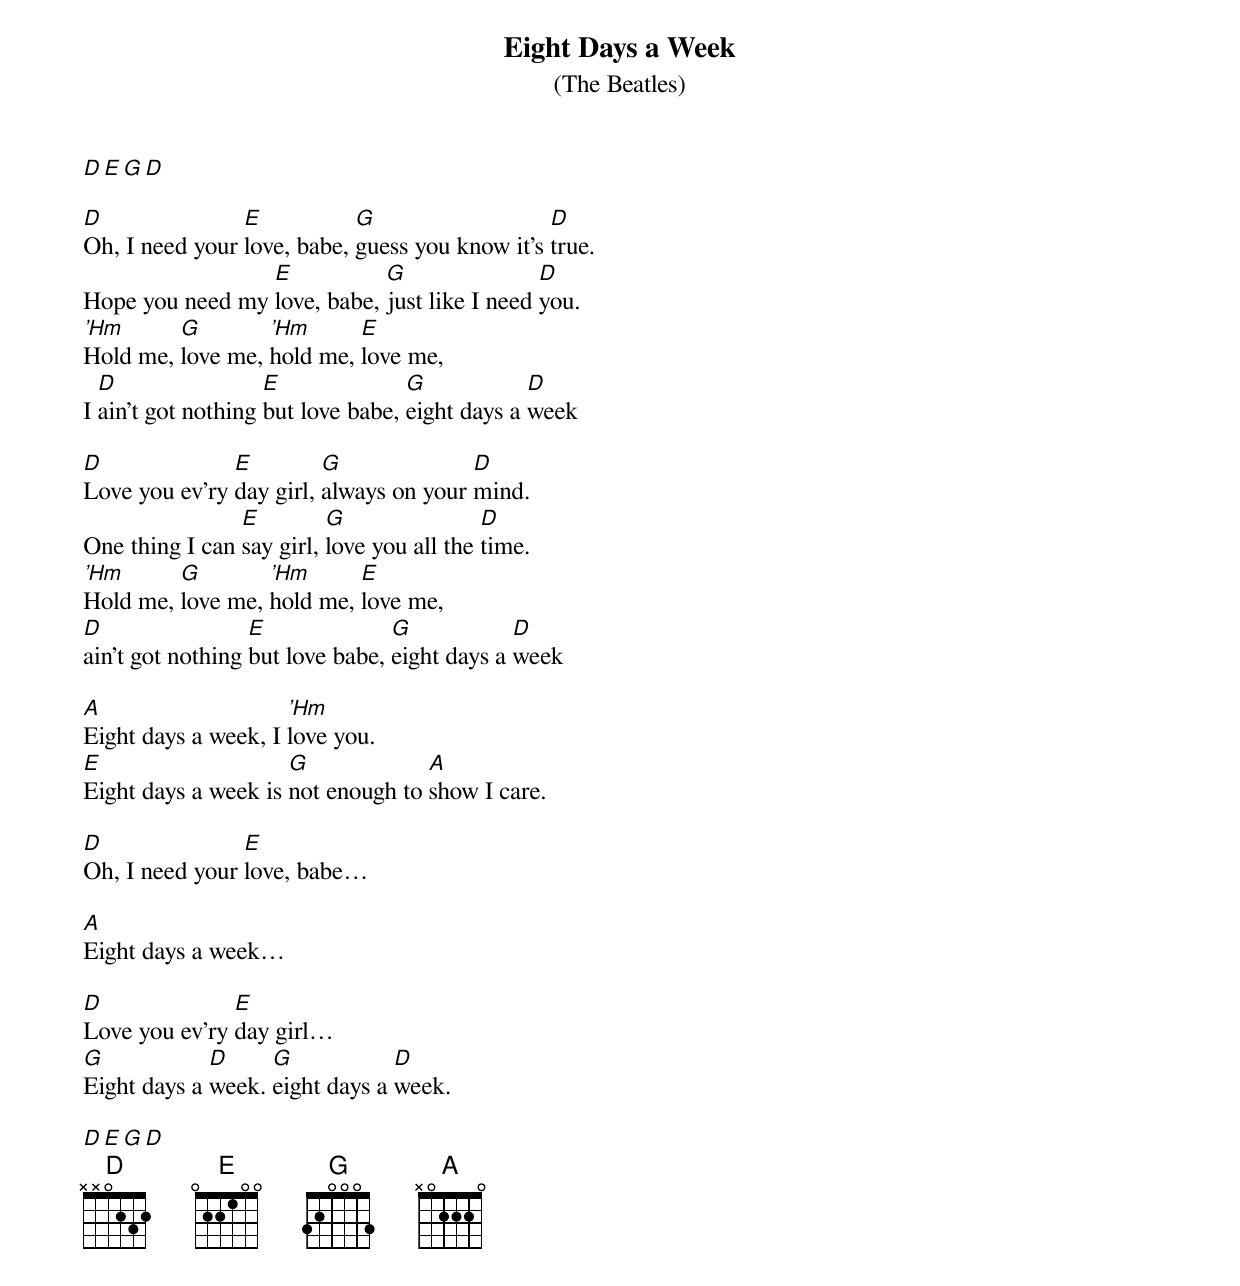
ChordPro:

{t:Eight Days a Week}
{st:(The Beatles)}

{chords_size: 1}
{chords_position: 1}
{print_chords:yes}
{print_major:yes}
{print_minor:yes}
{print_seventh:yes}
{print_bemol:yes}
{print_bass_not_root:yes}
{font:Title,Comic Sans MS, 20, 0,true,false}
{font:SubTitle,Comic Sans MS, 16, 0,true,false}
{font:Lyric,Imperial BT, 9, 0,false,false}
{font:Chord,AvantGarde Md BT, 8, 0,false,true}
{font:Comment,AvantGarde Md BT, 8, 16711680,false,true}
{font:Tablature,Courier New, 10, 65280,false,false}
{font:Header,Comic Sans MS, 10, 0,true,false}
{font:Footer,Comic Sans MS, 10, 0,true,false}
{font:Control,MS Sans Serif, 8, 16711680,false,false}
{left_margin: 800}
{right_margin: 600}
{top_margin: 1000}
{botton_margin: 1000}
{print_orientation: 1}





[D][E][G][D]

[D]Oh, I need your [E]love, babe, [G]guess you know it's [D]true.
Hope you need my [E]love, babe, [G]just like I need [D]you.
['Hm]Hold me, [G]love me, ['Hm]hold me, [E]love me,
I [D]ain't got nothing [E]but love babe, [G]eight days a [D]week

[D]Love you ev'ry [E]day girl, [G]always on your [D]mind.
One thing I can [E]say girl, [G]love you all the [D]time.
['Hm]Hold me, [G]love me, ['Hm]hold me, [E]love me,
[D]ain't got nothing [E]but love babe, [G]eight days a [D]week

[A]Eight days a week, I ['Hm]love you.
[E]Eight days a week is [G]not enough to [A]show I care.

[D]Oh, I need your [E]love, babe…

[A]Eight days a week…

[D]Love you ev'ry [E]day girl…
[G]Eight days a [D]week. [G]eight days a [D]week.

[D][E][G][D]
